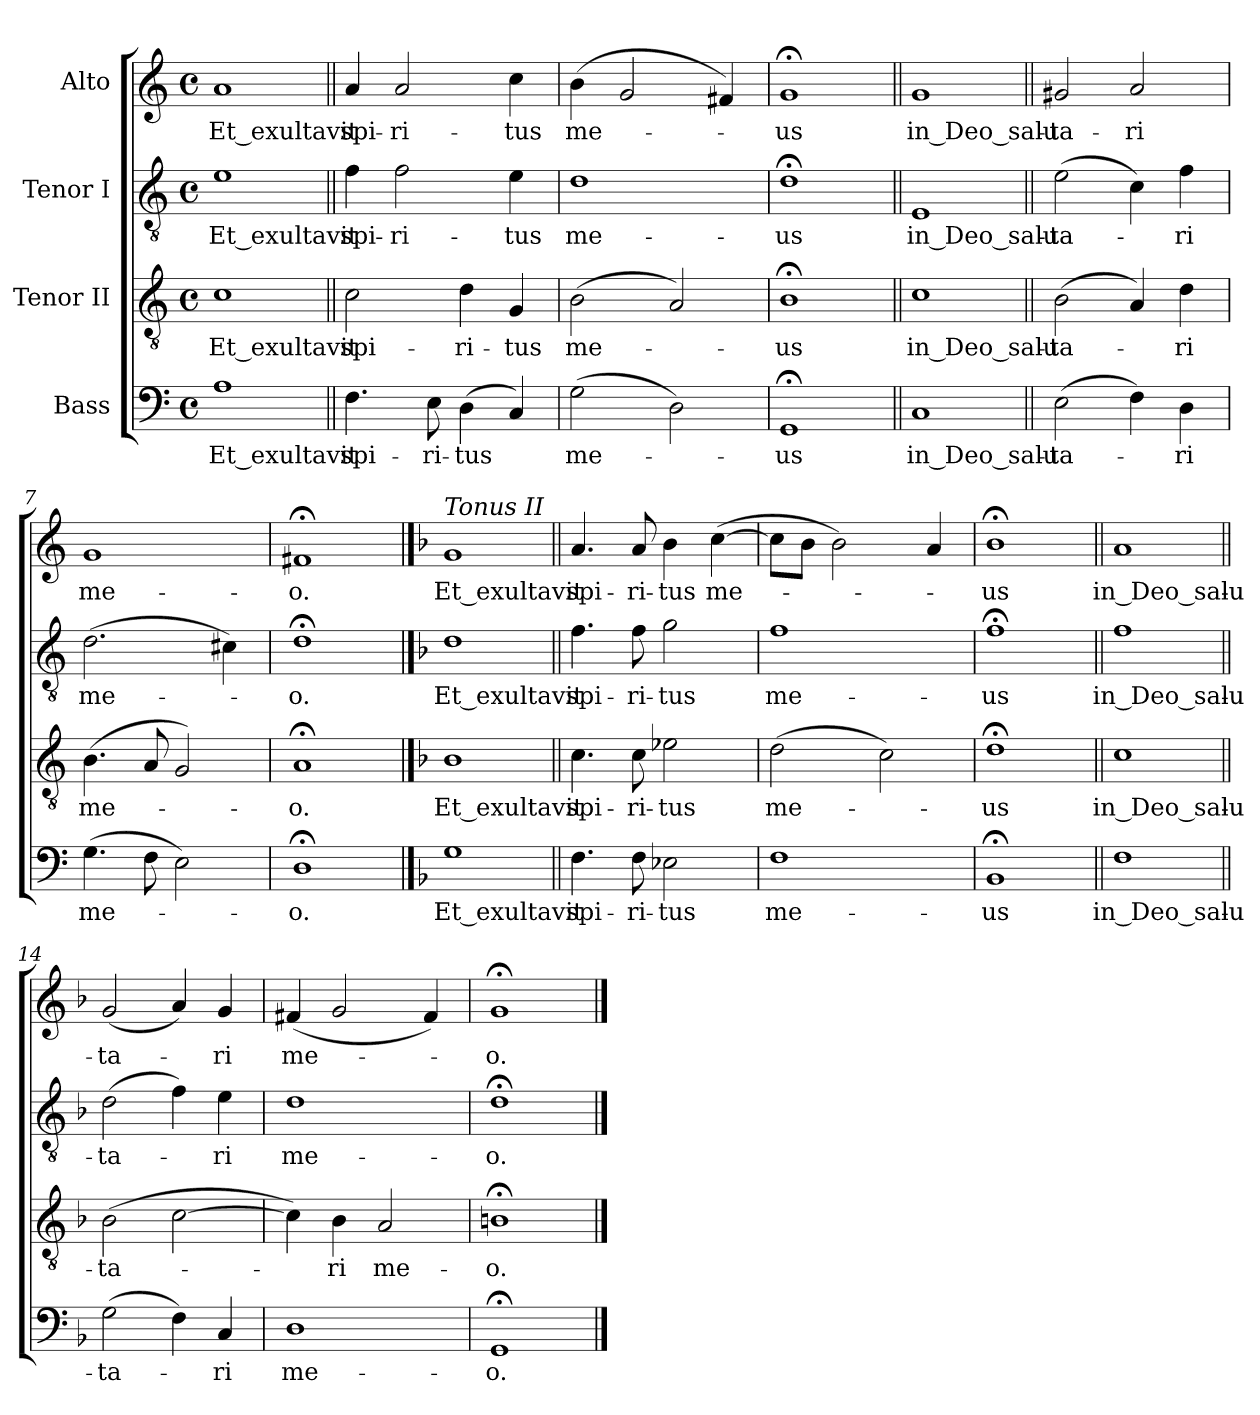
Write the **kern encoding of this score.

**kern	**text	**kern	**text	**kern	**text	**kern	**text
*part4	*part4	*part3	*part3	*part2	*part2	*part1	*part1
*staff4	*staff4	*staff3	*staff3	*staff2	*staff2	*staff1	*staff1
*I"Bass	*	*I"Tenor II	*	*I"Tenor I	*	*I"Alto	*
*clefF4	*	*clefGv2	*	*clefGv2	*	*clefG2	*
*k[]	*	*k[]	*	*k[]	*	*k[]	*
*C:	*	*C:	*	*C:	*	*C:	*
*M4/4	*	*M4/4	*	*M4/4	*	*M4/4	*
*met(c)	*	*met(c)	*	*met(c)	*	*met(c)	*
=1	=1	=1	=1	=1	=1	=1	=1
1A	Et_exultavit	1c	Et_exultavit	1e	Et_exultavit	1a	Et_exultavit
=2||	=2||	=2||	=2||	=2||	=2||	=2||	=2||
4.F\	spi-	2c\	spi-	4f\	spi-	4a/	spi-
.	.	.	.	2f\	-ri-	2a/	-ri-
8E\	-ri-	.	.	.	.	.	.
(4D\	-tus	4d\	-ri-	.	.	.	.
4C/)	.	4G/	-tus	4e\	-tus	4cc\	-tus
=3	=3	=3	=3	=3	=3	=3	=3
(2G\	me-	(2B\	me-	1d	me-	(4b\	me-
.	.	.	.	.	.	2g/	.
2D\)	.	2A/)	.	.	.	.	.
.	.	.	.	.	.	4f#X/)	.
=4	=4	=4	=4	=4	=4	=4	=4
1GG;<	-us	1B;<	-us	1d;<	-us	1g;<	-us
=5||	=5||	=5||	=5||	=5||	=5||	=5||	=5||
1C	in_Deo_salu-	1c	in_Deo_salu-	1E	in_Deo_salu-	1g	in_Deo_salu-
=6||	=6||	=6||	=6||	=6||	=6||	=6||	=6||
(2E\	-ta-	(2B\	-ta-	(2e\	-ta-	2g#X/	-ta-
4F\)	.	4A/)	.	4c\)	.	2a/	-ri
4D\	-ri	4d\	-ri	4f\	-ri	.	.
=7	=7	=7	=7	=7	=7	=7	=7
(4.G\	me-	(4.B\	me-	(2.d\	me-	1g	me-
8F\	.	8A/	.	.	.	.	.
2E\)	.	2G/)	.	.	.	.	.
.	.	.	.	4c#X\)	.	.	.
=8	=8	=8	=8	=8	=8	=8	=8
1D;<	-o.	1A;<	-o.	1d;<	-o.	1f#X;<	-o.
!!LO:LB:g=z
==9	==9	==9	==9	==9	==9	==9	==9
*k[b-]	*	*k[b-]	*	*k[b-]	*	*k[b-]	*
*F:	*	*F:	*	*F:	*	*F:	*
!	!	!	!	!	!	!LO:TX:a:i:t=Tonus II	!
1G	Et_exultavit	1B-	Et_exultavit	1d	Et_exultavit	1g	Et_exultavit
=10||	=10||	=10||	=10||	=10||	=10||	=10||	=10||
4.F\	spi-	4.c\	spi-	4.f\	spi-	4.a/	spi-
8F\	-ri-	8c\	-ri-	8f\	-ri-	8a/	-ri-
2E-X\	-tus	2e-X\	-tus	2g\	-tus	4b-\	-tus
.	.	.	.	.	.	([4cc\	me-
=11	=11	=11	=11	=11	=11	=11	=11
1F	me-	(2d\	me-	1f	me-	8cc\L]	.
.	.	.	.	.	.	8b-\J	.
.	.	.	.	.	.	2b-\)	.
.	.	2c\)	.	.	.	.	.
.	.	.	.	.	.	4a/	.
=12	=12	=12	=12	=12	=12	=12	=12
1BB-;<	-us	1d;<	-us	1f;<	-us	1b-;<	-us
=13||	=13||	=13||	=13||	=13||	=13||	=13||	=13||
1F	in_Deo_salu-	1c	in_Deo_salu-	1f	in_Deo_salu-	1a	in_Deo_salu-
=14||	=14||	=14||	=14||	=14||	=14||	=14||	=14||
(2G\	-ta-	(2B-\	-ta-	(2d\	-ta-	(2g/	-ta-
4F\)	.	[2c\	.	4f\)	.	4a/)	.
4C/	-ri	.	.	4e\	-ri	4g/	-ri
=15	=15	=15	=15	=15	=15	=15	=15
1D	me-	4c\])	.	1d	me-	(4f#X/	me-
.	.	4B-\	-ri	.	.	2g/	.
.	.	2A/	me-	.	.	.	.
.	.	.	.	.	.	4f#/)	.
=16	=16	=16	=16	=16	=16	=16	=16
1GG;<	-o.	1Bn;<	-o.	1d;<	-o.	1g;<	-o.
==	==	==	==	==	==	==	==
*-	*-	*-	*-	*-	*-	*-	*-
